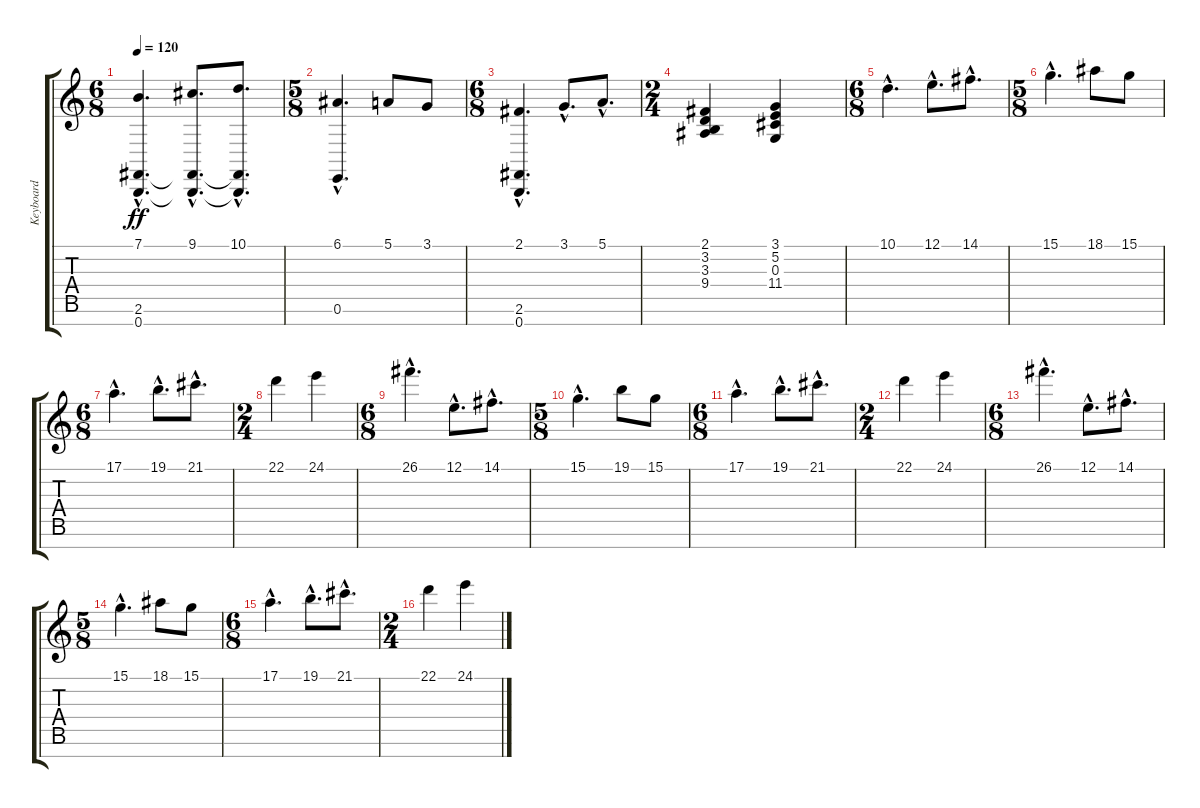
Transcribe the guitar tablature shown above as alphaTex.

\track ("Keyboard" "Keyboard") {instrument stringensemble1}
\staff {score tabs}
\tuning (E4 B3 G3 D3 A2 E2 B1) {hide}
\ts (6 8)
\tempo 120
\clef g2
\ks c
(7.1{hac} 2.6{hac} 0.7{hac}).4{d dy ff} (9.1{hac} 2.6{hac t} 0.7{hac t}).8{d} (10.1{hac} 2.6{hac t} 0.7{hac t}).8{d} |
\ts (5 8)
(6.1{hac} 0.6{hac}).4{d} 5.1.8 3.1.8 |
\ts (6 8)
(2.1{hac} 2.6{hac} 0.7{hac}).4{d} 3.1{hac}.8{d} 5.1{hac}.8{d} |
\ts (2 4)
(2.1 3.2 3.3 9.4).4 (3.1 5.2 0.3 11.4).4 |
\ts (6 8)
10.1{hac}.4{d} 12.1{hac}.8{d} 14.1{hac}.8{d} |
\ts (5 8)
15.1{hac}.4{d} 18.1.8 15.1.8 |
\ts (6 8)
17.1{hac}.4{d} 19.1{hac}.8{d} 21.1{hac}.8{d} |
\ts (2 4)
22.1.4 24.1.4 |
\ts (6 8)
26.1{hac}.4{d} 12.1{hac}.8{d} 14.1{hac}.8{d} |
\ts (5 8)
15.1{hac}.4{d} 19.1.8 15.1.8 |
\ts (6 8)
17.1{hac}.4{d} 19.1{hac}.8{d} 21.1{hac}.8{d} |
\ts (2 4)
22.1.4 24.1.4 |
\ts (6 8)
26.1{hac}.4{d} 12.1{hac}.8{d} 14.1{hac}.8{d} |
\ts (5 8)
15.1{hac}.4{d} 18.1.8 15.1.8 |
\ts (6 8)
17.1{hac}.4{d} 19.1{hac}.8{d} 21.1{hac}.8{d} |
\ts (2 4)
22.1.4 24.1.4
